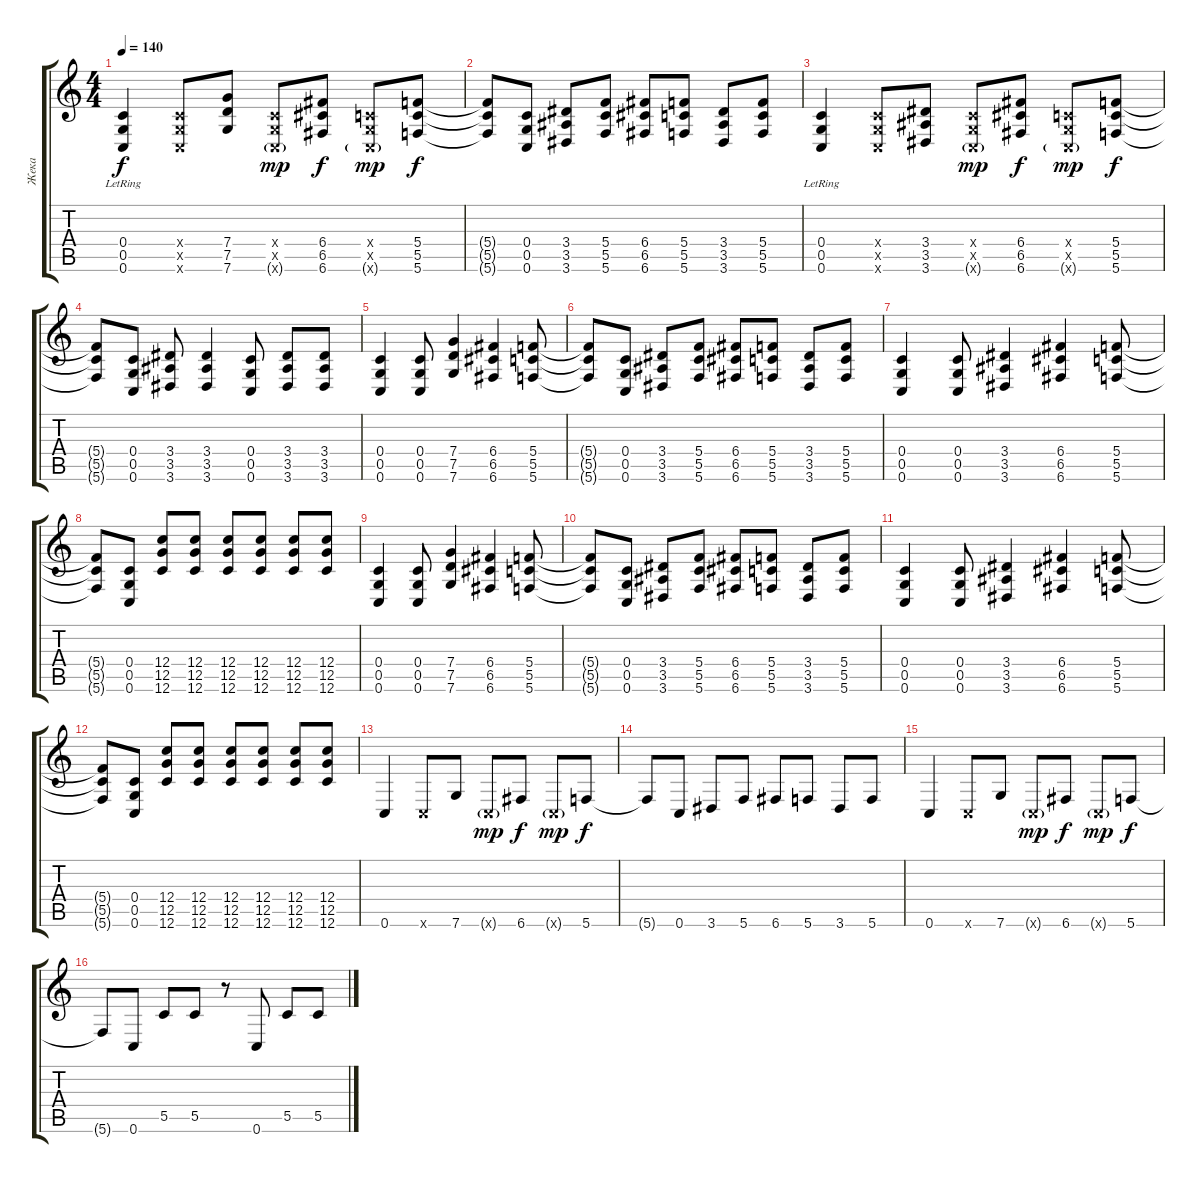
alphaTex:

\track ("Жека" "Жека") {instrument overdrivenguitar}
\staff {score tabs}
\tuning (D4 A3 F3 C3 G2 C2) {hide}
\ts (4 4)
\tempo 140
\clef g2
\ks c
(0.4{lr} 0.5{lr} 0.6{lr}).4{dy f} (0.4{x} 0.5{x} 0.6{x}).8 (7.4 7.5 7.6).8 (0.4{x} 0.5{x} 0.6{g x}).8{dy mp} (6.4 6.5 6.6).8{dy f} (0.4{x} 0.5{x} 0.6{g x}).8{dy mp} (5.4 5.5 5.6).8{dy f} |
(5.4{t} 5.5{t} 5.6{t}).8 (0.4 0.5 0.6).8 (3.4 3.5 3.6).8 (5.4 5.5 5.6).8 (6.4 6.5 6.6).8 (5.4 5.5 5.6).8 (3.4 3.5 3.6).8 (5.4 5.5 5.6).8 |
(0.4{lr} 0.5{lr} 0.6{lr}).4 (0.4{x} 0.5{x} 0.6{x}).8 (3.4 3.5 3.6).8 (0.4{x} 0.5{x} 0.6{g x}).8{dy mp} (6.4 6.5 6.6).8{dy f} (0.4{x} 0.5{x} 0.6{g x}).8{dy mp} (5.4 5.5 5.6).8{dy f} |
(5.4{t} 5.5{t} 5.6{t}).8 (0.4 0.5 0.6).8 (3.4 3.5 3.6).8 (3.4 3.5 3.6).4 (0.4 0.5 0.6).8 (3.4 3.5 3.6).8 (3.4 3.5 3.6).8 |
(0.4 0.5 0.6).4 (0.4 0.5 0.6).8 (7.4 7.5 7.6).4 (6.4 6.5 6.6).4 (5.4 5.5 5.6).8 |
(5.4{t} 5.5{t} 5.6{t}).8 (0.4 0.5 0.6).8 (3.4 3.5 3.6).8 (5.4 5.5 5.6).8 (6.4 6.5 6.6).8 (5.4 5.5 5.6).8 (3.4 3.5 3.6).8 (5.4 5.5 5.6).8 |
(0.4 0.5 0.6).4 (0.4 0.5 0.6).8 (3.4 3.5 3.6).4 (6.4 6.5 6.6).4 (5.4 5.5 5.6).8 |
(5.4{t} 5.5{t} 5.6{t}).8 (0.4 0.5 0.6).8 (12.4 12.5 12.6).8 (12.4 12.5 12.6).8 (12.4 12.5 12.6).8 (12.4 12.5 12.6).8 (12.4 12.5 12.6).8 (12.4 12.5 12.6).8 |
(0.4 0.5 0.6).4 (0.4 0.5 0.6).8 (7.4 7.5 7.6).4 (6.4 6.5 6.6).4 (5.4 5.5 5.6).8 |
(5.4{t} 5.5{t} 5.6{t}).8 (0.4 0.5 0.6).8 (3.4 3.5 3.6).8 (5.4 5.5 5.6).8 (6.4 6.5 6.6).8 (5.4 5.5 5.6).8 (3.4 3.5 3.6).8 (5.4 5.5 5.6).8 |
(0.4 0.5 0.6).4 (0.4 0.5 0.6).8 (3.4 3.5 3.6).4 (6.4 6.5 6.6).4 (5.4 5.5 5.6).8 |
(5.4{t} 5.5{t} 5.6{t}).8 (0.4 0.5 0.6).8 (12.4 12.5 12.6).8 (12.4 12.5 12.6).8 (12.4 12.5 12.6).8 (12.4 12.5 12.6).8 (12.4 12.5 12.6).8 (12.4 12.5 12.6).8 |
0.6.4 0.6{x}.8 7.6.8 0.6{g x}.8{dy mp} 6.6.8{dy f} 0.6{g x}.8{dy mp} 5.6.8{dy f} |
5.6{t}.8 0.6.8 3.6.8 5.6.8 6.6.8 5.6.8 3.6.8 5.6.8 |
0.6.4 0.6{x}.8 7.6.8 0.6{g x}.8{dy mp} 6.6.8{dy f} 0.6{g x}.8{dy mp} 5.6.8{dy f} |
5.6{t}.8 0.6.8 5.5.8 5.5.8 r.8 0.6.8 5.5.8 5.5.8
